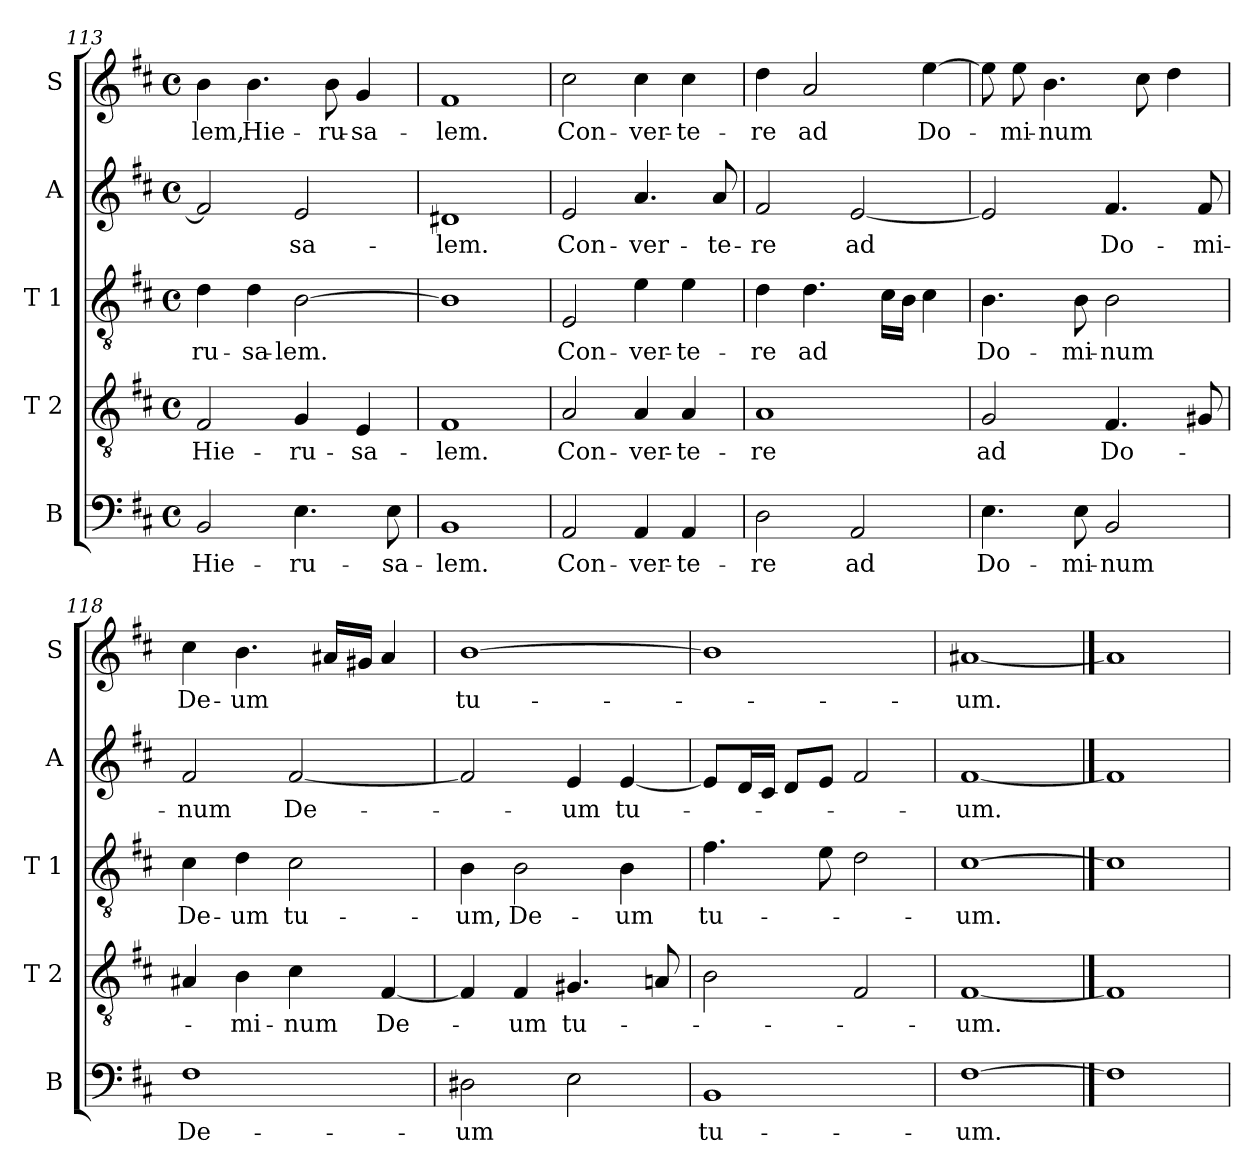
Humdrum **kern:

**kern	**text	**kern	**text	**kern	**text	**kern	**text	**kern	**text
*part5	*part5	*part4	*part4	*part3	*part3	*part2	*part2	*part1	*part1
*staff5	*staff5	*staff4	*staff4	*staff3	*staff3	*staff2	*staff2	*staff1	*staff1
*I"B	*	*I"T 2	*	*I"T 1	*	*I"A	*	*I"S	*
*I'B	*	*I'T 2	*	*I'T 1	*	*I'A	*	*I'S	*
*clefF4	*	*clefGv2	*	*clefGv2	*	*clefG2	*	*clefG2	*
*k[f#c#]	*	*k[f#c#]	*	*k[f#c#]	*	*k[f#c#]	*	*k[f#c#]	*
*b:	*	*b:	*	*b:	*	*b:	*	*b:	*
*M4/4	*	*M4/4	*	*M4/4	*	*M4/4	*	*M4/4	*
*met(c)	*	*met(c)	*	*met(c)	*	*met(c)	*	*met(c)	*
=113	=113	=113	=113	=113	=113	=113	=113	=113	=113
!	!LO:LY:b	!	!LO:LY:b	!	!LO:LY:b	!	!	!	!LO:LY:b
2BB/	Hie-	2F#/	Hie-	4d\	-ru-	2f#/]	.	4b\	-lem,
!	!	!	!	!	!LO:LY:b	!	!	!	!LO:LY:b
.	.	.	.	4d\	-sa-	.	.	4.b\	Hie-
!	!LO:LY:b	!	!LO:LY:b	!	!LO:LY:b	!	!LO:LY:b	!	!
4.E\	-ru-	4G/	-ru-	[2B\	-lem.	2e/	-sa-	.	.
!	!	!	!	!	!	!	!	!	!LO:LY:b
.	.	.	.	.	.	.	.	8b\	-ru-
!	!	!	!LO:LY:b	!	!	!	!	!	!LO:LY:b
.	.	4E/	-sa-	.	.	.	.	4g/	-sa-
!	!LO:LY:b	!	!	!	!	!	!	!	!
8E\	-sa-	.	.	.	.	.	.	.	.
=114	=114	=114	=114	=114	=114	=114	=114	=114	=114
!	!LO:LY:b	!	!LO:LY:b	!	!	!	!LO:LY:b	!	!LO:LY:b
1BB	-lem.	1F#	-lem.	1B]	.	1d#X	-lem.	1f#	-lem.
!!LO:LB:g=z
=115	=115	=115	=115	=115	=115	=115	=115	=115	=115
!	!LO:LY:b	!	!LO:LY:b	!	!LO:LY:b	!	!LO:LY:b	!	!LO:LY:b
2AA/	Con-	2A/	Con-	2E/	Con-	2e/	Con-	2cc#\	Con-
!	!LO:LY:b	!	!LO:LY:b	!	!LO:LY:b	!	!LO:LY:b	!	!LO:LY:b
4AA/	-ver-	4A/	-ver-	4e\	-ver-	4.a/	-ver-	4cc#\	-ver-
!	!LO:LY:b	!	!LO:LY:b	!	!LO:LY:b	!	!	!	!LO:LY:b
4AA/	-te-	4A/	-te-	4e\	-te-	.	.	4cc#\	-te-
!	!	!	!	!	!	!	!LO:LY:b	!	!
.	.	.	.	.	.	8a/	-te-	.	.
=116	=116	=116	=116	=116	=116	=116	=116	=116	=116
!	!LO:LY:b	!	!LO:LY:b	!	!LO:LY:b	!	!LO:LY:b	!	!LO:LY:b
2D\	-re	1A	-re	4d\	-re	2f#/	-re	4dd\	-re
!	!	!	!	!	!LO:LY:b	!	!	!	!LO:LY:b
.	.	.	.	4.d\	ad	.	.	2a/	ad
!	!LO:LY:b	!	!	!	!	!	!LO:LY:b	!	!
2AA/	ad	.	.	.	.	[2e/	ad	.	.
.	.	.	.	16c#\LL	.	.	.	.	.
.	.	.	.	16B\JJ	.	.	.	.	.
!	!	!	!	!	!	!	!	!	!LO:LY:b
.	.	.	.	4c#\	.	.	.	[4ee\	Do-
=117	=117	=117	=117	=117	=117	=117	=117	=117	=117
!	!LO:LY:b	!	!LO:LY:b	!	!LO:LY:b	!	!	!	!
4.E\	Do-	2G/	ad	4.B\	Do-	2e/]	.	8ee\]	.
!	!	!	!	!	!	!	!	!	!LO:LY:b
.	.	.	.	.	.	.	.	8ee\	-mi-
!	!	!	!	!	!	!	!	!	!LO:LY:b
.	.	.	.	.	.	.	.	4.b\	-num
!	!LO:LY:b	!	!	!	!LO:LY:b	!	!	!	!
8E\	-mi-	.	.	8B\	-mi-	.	.	.	.
!	!LO:LY:b	!	!LO:LY:b	!	!LO:LY:b	!	!LO:LY:b	!	!
2BB/	-num	4.F#/	Do-	2B\	-num	4.f#/	Do-	.	.
.	.	.	.	.	.	.	.	8cc#\	.
.	.	.	.	.	.	.	.	4dd\	.
!	!	!	!	!	!	!	!LO:LY:b	!	!
.	.	8G#X/	.	.	.	8f#/	-mi-	.	.
=118	=118	=118	=118	=118	=118	=118	=118	=118	=118
!	!LO:LY:b	!	!	!	!LO:LY:b	!	!LO:LY:b	!	!LO:LY:b
1F#	De-	4A#X/	.	4c#\	De-	2f#/	-num	4cc#\	De-
!	!	!	!LO:LY:b	!	!LO:LY:b	!	!	!	!LO:LY:b
.	.	4B\	-mi-	4d\	-um	.	.	4.b\	-um
!	!	!	!LO:LY:b	!	!LO:LY:b	!	!LO:LY:b	!	!
.	.	4c#\	-num	2c#\	tu-	[2f#/	De-	.	.
.	.	.	.	.	.	.	.	16a#X/LL	.
.	.	.	.	.	.	.	.	16g#X/JJ	.
!	!	!	!LO:LY:b	!	!	!	!	!	!
.	.	[4F#/	De-	.	.	.	.	4a#/	.
=119	=119	=119	=119	=119	=119	=119	=119	=119	=119
!	!LO:LY:b	!	!	!	!LO:LY:b	!	!	!	!LO:LY:b
2D#X\	-um	4F#/]	.	4B\	-um,	2f#/]	.	[1b	tu-
!	!	!	!LO:LY:b	!	!LO:LY:b	!	!	!	!
.	.	4F#/	-um	2B\	De-	.	.	.	.
!	!	!	!LO:LY:b	!	!	!	!LO:LY:b	!	!
2E\	.	4.G#X/	tu-	.	.	4e/	-um	.	.
!	!	!	!	!	!LO:LY:b	!	!LO:LY:b	!	!
.	.	.	.	4B\	-um	[4e/	tu-	.	.
.	.	8An/	.	.	.	.	.	.	.
=120	=120	=120	=120	=120	=120	=120	=120	=120	=120
!	!LO:LY:b	!	!	!	!LO:LY:b	!	!	!	!
1BB	tu-	2B\	.	4.f#\	tu-	8e/L]	.	1b]	.
.	.	.	.	.	.	16d/L	.	.	.
.	.	.	.	.	.	16c#/JJ	.	.	.
.	.	.	.	.	.	8d/L	.	.	.
.	.	.	.	8e\	.	8e/J	.	.	.
.	.	2F#/	.	2d\	.	2f#/	.	.	.
=121	=121	=121	=121	=121	=121	=121	=121	=121	=121
!	!LO:LY:b	!	!LO:LY:b	!	!LO:LY:b	!	!LO:LY:b	!	!LO:LY:b
[1F#	-um.	[1F#	-um.	[1c#	-um.	[1f#	-um.	[1a#X	-um.
==122	==122	==122	==122	==122	==122	==122	==122	==122	==122
1F#]	.	1F#]	.	1c#]	.	1f#]	.	1a#]	.
=	=	=	=	=	=	=	=	=	=
*-	*-	*-	*-	*-	*-	*-	*-	*-	*-
